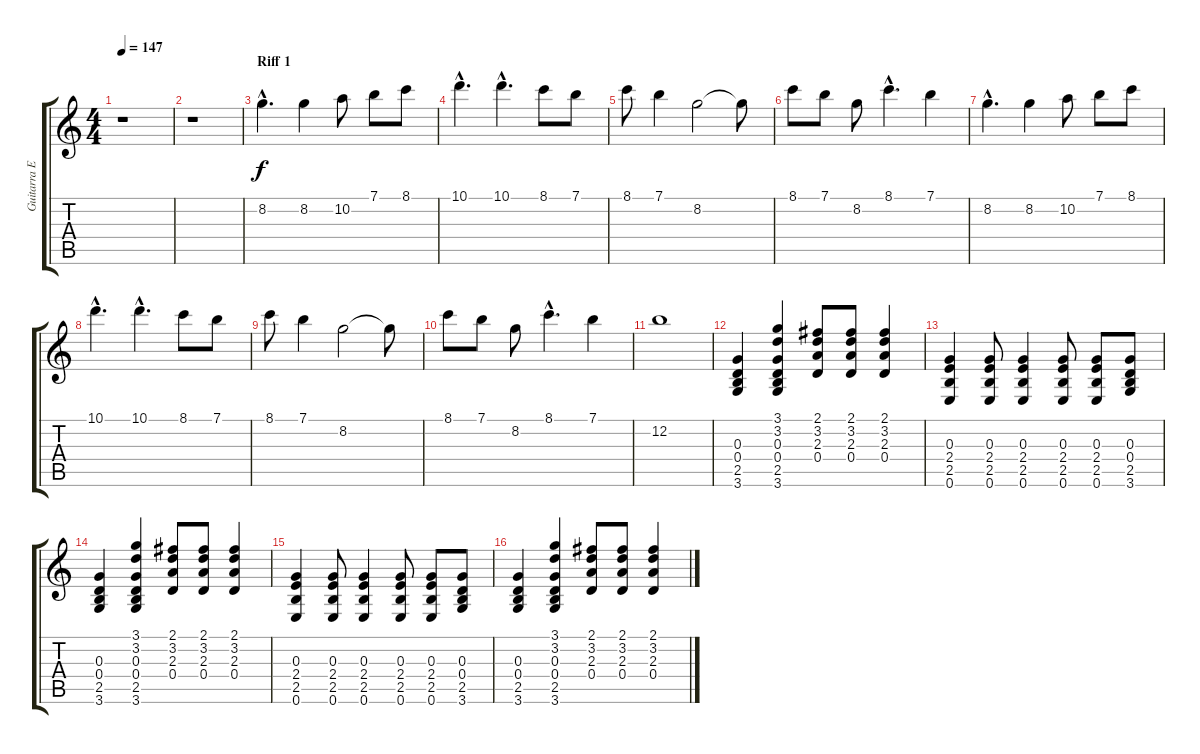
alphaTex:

\track ("Guitarra Electrica" "Guitarra E") {instrument electricguitarclean}
\staff {score tabs}
\tuning (E4 B3 G3 D3 A2 E2) {hide}
\ts (4 4)
\tempo 147
\clef g2
\ks c
r.1{dy f} |
r.1 |
\section ("" "Riff 1")
8.2{hac}.4{d volume 13} 8.2.4 10.2.8 7.1.8 8.1.8 |
10.1{hac}.4{d} 10.1{hac}.4{d} 8.1.8 7.1.8 |
8.1.8 7.1.4 8.2.2 8.2{t}.8 |
8.1.8 7.1.8 8.2.8 8.1{hac}.4{d} 7.1.4 |
8.2{hac}.4{d} 8.2.4 10.2.8 7.1.8 8.1.8 |
10.1{hac}.4{d} 10.1{hac}.4{d} 8.1.8 7.1.8 |
8.1.8 7.1.4 8.2.2 8.2{t}.8 |
8.1.8 7.1.8 8.2.8 8.1{hac}.4{d} 7.1.4 |
12.2.1 |
(0.3 0.4 2.5 3.6).4{volume 6} (3.1 3.2 0.3 0.4 2.5 3.6).4 (2.1 3.2 2.3 0.4).8 (2.1 3.2 2.3 0.4).8 (2.1 3.2 2.3 0.4).4 |
(0.3 2.4 2.5 0.6).4 (0.3 2.4 2.5 0.6).8 (0.3 2.4 2.5 0.6).4 (0.3 2.4 2.5 0.6).8 (0.3 2.4 2.5 0.6).8 (0.3 0.4 2.5 3.6).8 |
(0.3 0.4 2.5 3.6).4 (3.1 3.2 0.3 0.4 2.5 3.6).4 (2.1 3.2 2.3 0.4).8 (2.1 3.2 2.3 0.4).8 (2.1 3.2 2.3 0.4).4 |
(0.3 2.4 2.5 0.6).4 (0.3 2.4 2.5 0.6).8 (0.3 2.4 2.5 0.6).4 (0.3 2.4 2.5 0.6).8 (0.3 2.4 2.5 0.6).8 (0.3 0.4 2.5 3.6).8 |
(0.3 0.4 2.5 3.6).4 (3.1 3.2 0.3 0.4 2.5 3.6).4 (2.1 3.2 2.3 0.4).8 (2.1 3.2 2.3 0.4).8 (2.1 3.2 2.3 0.4).4
